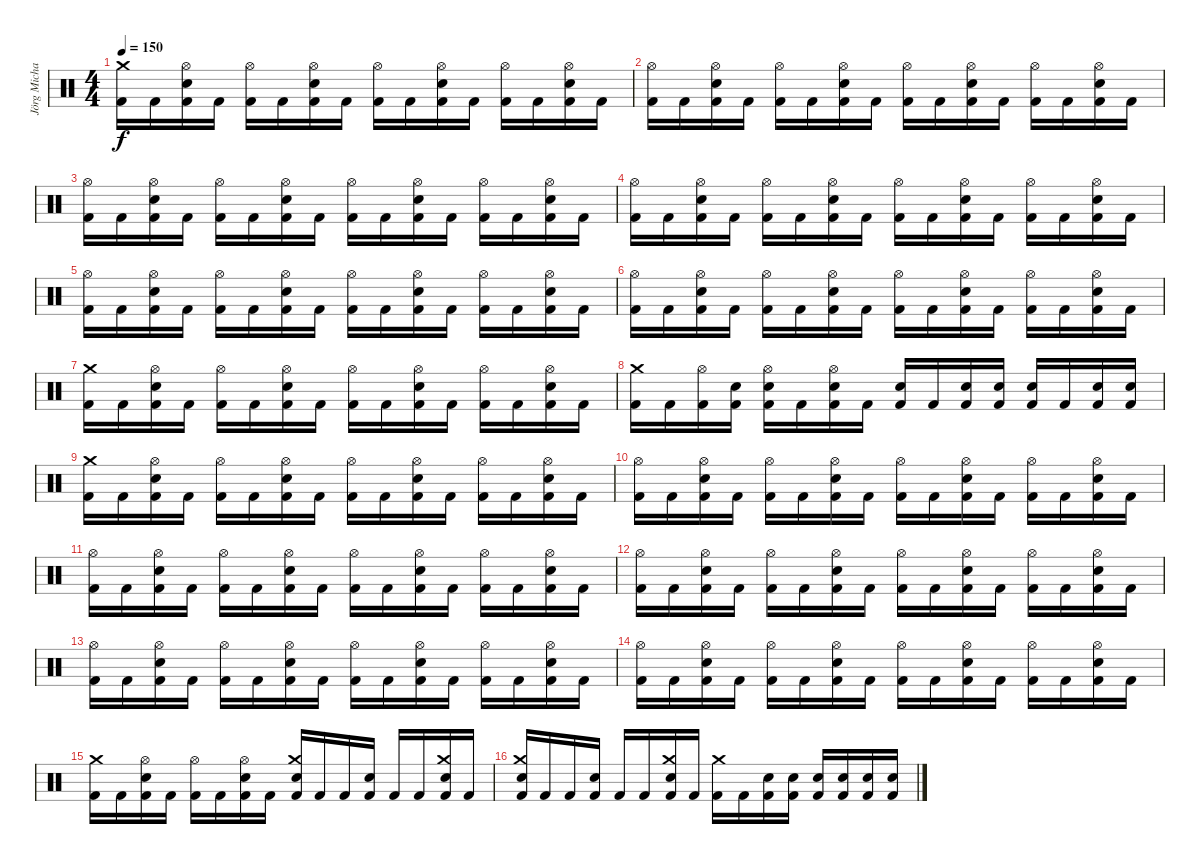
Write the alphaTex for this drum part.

\track ("Jörg Michael" "Jörg Micha") {instrument percussion}
\staff {score}
\articulation defaults
\ts (4 4)
\tempo 150
\clef neutral
\ks c
("Kick (hit) 2" "Crash medium (hit)").16{dy f} "Kick (hit) 2".16 ("Kick (hit) 2" "Snare (hit) 2" "Hi-Hat (open)").16 "Kick (hit) 2".16 ("Kick (hit) 2" "Hi-Hat (open)").16 "Kick (hit) 2".16 ("Kick (hit) 2" "Snare (hit) 2" "Hi-Hat (open)").16 "Kick (hit) 2".16 ("Kick (hit) 2" "Hi-Hat (open)").16 "Kick (hit) 2".16 ("Kick (hit) 2" "Snare (hit) 2" "Hi-Hat (open)").16 "Kick (hit) 2".16 ("Kick (hit) 2" "Hi-Hat (open)").16 "Kick (hit) 2".16 ("Kick (hit) 2" "Snare (hit) 2" "Hi-Hat (open)").16 "Kick (hit) 2".16 |
("Hi-Hat (open)" "Kick (hit) 2").16 "Kick (hit) 2".16 ("Kick (hit) 2" "Snare (hit) 2" "Hi-Hat (open)").16 "Kick (hit) 2".16 ("Kick (hit) 2" "Hi-Hat (open)").16 "Kick (hit) 2".16 ("Kick (hit) 2" "Snare (hit) 2" "Hi-Hat (open)").16 "Kick (hit) 2".16 ("Kick (hit) 2" "Hi-Hat (open)").16 "Kick (hit) 2".16 ("Kick (hit) 2" "Snare (hit) 2" "Hi-Hat (open)").16 "Kick (hit) 2".16 ("Kick (hit) 2" "Hi-Hat (open)").16 "Kick (hit) 2".16 ("Kick (hit) 2" "Snare (hit) 2" "Hi-Hat (open)").16 "Kick (hit) 2".16 |
("Hi-Hat (open)" "Kick (hit) 2").16 "Kick (hit) 2".16 ("Kick (hit) 2" "Snare (hit) 2" "Hi-Hat (open)").16 "Kick (hit) 2".16 ("Kick (hit) 2" "Hi-Hat (open)").16 "Kick (hit) 2".16 ("Kick (hit) 2" "Snare (hit) 2" "Hi-Hat (open)").16 "Kick (hit) 2".16 ("Kick (hit) 2" "Hi-Hat (open)").16 "Kick (hit) 2".16 ("Kick (hit) 2" "Snare (hit) 2" "Hi-Hat (open)").16 "Kick (hit) 2".16 ("Kick (hit) 2" "Hi-Hat (open)").16 "Kick (hit) 2".16 ("Kick (hit) 2" "Snare (hit) 2" "Hi-Hat (open)").16 "Kick (hit) 2".16 |
("Hi-Hat (open)" "Kick (hit) 2").16 "Kick (hit) 2".16 ("Kick (hit) 2" "Snare (hit) 2" "Hi-Hat (open)").16 "Kick (hit) 2".16 ("Kick (hit) 2" "Hi-Hat (open)").16 "Kick (hit) 2".16 ("Kick (hit) 2" "Snare (hit) 2" "Hi-Hat (open)").16 "Kick (hit) 2".16 ("Kick (hit) 2" "Hi-Hat (open)").16 "Kick (hit) 2".16 ("Kick (hit) 2" "Snare (hit) 2" "Hi-Hat (open)").16 "Kick (hit) 2".16 ("Kick (hit) 2" "Hi-Hat (open)").16 "Kick (hit) 2".16 ("Kick (hit) 2" "Snare (hit) 2" "Hi-Hat (open)").16 "Kick (hit) 2".16 |
("Hi-Hat (open)" "Kick (hit) 2").16 "Kick (hit) 2".16 ("Kick (hit) 2" "Snare (hit) 2" "Hi-Hat (open)").16 "Kick (hit) 2".16 ("Kick (hit) 2" "Hi-Hat (open)").16 "Kick (hit) 2".16 ("Kick (hit) 2" "Snare (hit) 2" "Hi-Hat (open)").16 "Kick (hit) 2".16 ("Kick (hit) 2" "Hi-Hat (open)").16 "Kick (hit) 2".16 ("Kick (hit) 2" "Snare (hit) 2" "Hi-Hat (open)").16 "Kick (hit) 2".16 ("Kick (hit) 2" "Hi-Hat (open)").16 "Kick (hit) 2".16 ("Kick (hit) 2" "Snare (hit) 2" "Hi-Hat (open)").16 "Kick (hit) 2".16 |
("Hi-Hat (open)" "Kick (hit) 2").16 "Kick (hit) 2".16 ("Kick (hit) 2" "Snare (hit) 2" "Hi-Hat (open)").16 "Kick (hit) 2".16 ("Kick (hit) 2" "Hi-Hat (open)").16 "Kick (hit) 2".16 ("Kick (hit) 2" "Snare (hit) 2" "Hi-Hat (open)").16 "Kick (hit) 2".16 ("Kick (hit) 2" "Hi-Hat (open)").16 "Kick (hit) 2".16 ("Kick (hit) 2" "Snare (hit) 2" "Hi-Hat (open)").16 "Kick (hit) 2".16 ("Kick (hit) 2" "Hi-Hat (open)").16 "Kick (hit) 2".16 ("Kick (hit) 2" "Snare (hit) 2" "Hi-Hat (open)").16 "Kick (hit) 2".16 |
("Crash medium (hit)" "Kick (hit) 2").16 "Kick (hit) 2".16 ("Kick (hit) 2" "Snare (hit) 2" "Hi-Hat (open)").16 "Kick (hit) 2".16 ("Kick (hit) 2" "Hi-Hat (open)").16 "Kick (hit) 2".16 ("Kick (hit) 2" "Snare (hit) 2" "Hi-Hat (open)").16 "Kick (hit) 2".16 ("Kick (hit) 2" "Hi-Hat (open)").16 "Kick (hit) 2".16 ("Kick (hit) 2" "Snare (hit) 2" "Hi-Hat (open)").16 "Kick (hit) 2".16 ("Kick (hit) 2" "Hi-Hat (open)").16 "Kick (hit) 2".16 ("Kick (hit) 2" "Snare (hit) 2" "Hi-Hat (open)").16 "Kick (hit) 2".16 |
("Crash medium (hit)" "Kick (hit) 2").16 "Kick (hit) 2".16 ("Hi-Hat (open)" "Kick (hit) 2").16 ("Snare (hit) 2" "Kick (hit) 2").16 ("Snare (hit) 2" "Hi-Hat (open)" "Kick (hit) 2").16 "Kick (hit) 2".16 ("Snare (hit) 2" "Hi-Hat (open)" "Kick (hit) 2").16 "Kick (hit) 2".16 ("Snare (hit) 2" "Kick (hit) 2").16 "Kick (hit) 2".16 ("Snare (hit) 2" "Kick (hit) 2").16 ("Snare (hit) 2" "Kick (hit) 2").16 ("Snare (hit) 2" "Kick (hit) 2").16 "Kick (hit) 2".16 ("Snare (hit) 2" "Kick (hit) 2").16 ("Snare (hit) 2" "Kick (hit) 2").16 |
("Crash medium (hit)" "Kick (hit) 2").16 "Kick (hit) 2".16 ("Snare (hit) 2" "Hi-Hat (open)" "Kick (hit) 2").16 "Kick (hit) 2".16 ("Hi-Hat (open)" "Kick (hit) 2").16 "Kick (hit) 2".16 ("Snare (hit) 2" "Hi-Hat (open)" "Kick (hit) 2").16 "Kick (hit) 2".16 ("Hi-Hat (open)" "Kick (hit) 2").16 "Kick (hit) 2".16 ("Snare (hit) 2" "Hi-Hat (open)" "Kick (hit) 2").16 "Kick (hit) 2".16 ("Hi-Hat (open)" "Kick (hit) 2").16 "Kick (hit) 2".16 ("Snare (hit) 2" "Hi-Hat (open)" "Kick (hit) 2").16 "Kick (hit) 2".16 |
("Hi-Hat (open)" "Kick (hit) 2").16 "Kick (hit) 2".16 ("Snare (hit) 2" "Hi-Hat (open)" "Kick (hit) 2").16 "Kick (hit) 2".16 ("Hi-Hat (open)" "Kick (hit) 2").16 "Kick (hit) 2".16 ("Snare (hit) 2" "Hi-Hat (open)" "Kick (hit) 2").16 "Kick (hit) 2".16 ("Hi-Hat (open)" "Kick (hit) 2").16 "Kick (hit) 2".16 ("Snare (hit) 2" "Hi-Hat (open)" "Kick (hit) 2").16 "Kick (hit) 2".16 ("Hi-Hat (open)" "Kick (hit) 2").16 "Kick (hit) 2".16 ("Snare (hit) 2" "Hi-Hat (open)" "Kick (hit) 2").16 "Kick (hit) 2".16 |
("Hi-Hat (open)" "Kick (hit) 2").16 "Kick (hit) 2".16 ("Snare (hit) 2" "Hi-Hat (open)" "Kick (hit) 2").16 "Kick (hit) 2".16 ("Hi-Hat (open)" "Kick (hit) 2").16 "Kick (hit) 2".16 ("Snare (hit) 2" "Hi-Hat (open)" "Kick (hit) 2").16 "Kick (hit) 2".16 ("Hi-Hat (open)" "Kick (hit) 2").16 "Kick (hit) 2".16 ("Snare (hit) 2" "Hi-Hat (open)" "Kick (hit) 2").16 "Kick (hit) 2".16 ("Hi-Hat (open)" "Kick (hit) 2").16 "Kick (hit) 2".16 ("Snare (hit) 2" "Hi-Hat (open)" "Kick (hit) 2").16 "Kick (hit) 2".16 |
("Hi-Hat (open)" "Kick (hit) 2").16 "Kick (hit) 2".16 ("Snare (hit) 2" "Hi-Hat (open)" "Kick (hit) 2").16 "Kick (hit) 2".16 ("Hi-Hat (open)" "Kick (hit) 2").16 "Kick (hit) 2".16 ("Snare (hit) 2" "Hi-Hat (open)" "Kick (hit) 2").16 "Kick (hit) 2".16 ("Hi-Hat (open)" "Kick (hit) 2").16 "Kick (hit) 2".16 ("Snare (hit) 2" "Hi-Hat (open)" "Kick (hit) 2").16 "Kick (hit) 2".16 ("Hi-Hat (open)" "Kick (hit) 2").16 "Kick (hit) 2".16 ("Snare (hit) 2" "Hi-Hat (open)" "Kick (hit) 2").16 "Kick (hit) 2".16 |
("Hi-Hat (open)" "Kick (hit) 2").16 "Kick (hit) 2".16 ("Snare (hit) 2" "Hi-Hat (open)" "Kick (hit) 2").16 "Kick (hit) 2".16 ("Hi-Hat (open)" "Kick (hit) 2").16 "Kick (hit) 2".16 ("Snare (hit) 2" "Hi-Hat (open)" "Kick (hit) 2").16 "Kick (hit) 2".16 ("Hi-Hat (open)" "Kick (hit) 2").16 "Kick (hit) 2".16 ("Snare (hit) 2" "Hi-Hat (open)" "Kick (hit) 2").16 "Kick (hit) 2".16 ("Hi-Hat (open)" "Kick (hit) 2").16 "Kick (hit) 2".16 ("Snare (hit) 2" "Hi-Hat (open)" "Kick (hit) 2").16 "Kick (hit) 2".16 |
("Hi-Hat (open)" "Kick (hit) 2").16 "Kick (hit) 2".16 ("Snare (hit) 2" "Hi-Hat (open)" "Kick (hit) 2").16 "Kick (hit) 2".16 ("Hi-Hat (open)" "Kick (hit) 2").16 "Kick (hit) 2".16 ("Snare (hit) 2" "Hi-Hat (open)" "Kick (hit) 2").16 "Kick (hit) 2".16 ("Hi-Hat (open)" "Kick (hit) 2").16 "Kick (hit) 2".16 ("Snare (hit) 2" "Hi-Hat (open)" "Kick (hit) 2").16 "Kick (hit) 2".16 ("Hi-Hat (open)" "Kick (hit) 2").16 "Kick (hit) 2".16 ("Snare (hit) 2" "Hi-Hat (open)" "Kick (hit) 2").16 "Kick (hit) 2".16 |
("Kick (hit) 2" "Crash medium (hit)").16 "Kick (hit) 2".16 ("Snare (hit) 2" "Kick (hit) 2" "Hi-Hat (open)").16 "Kick (hit) 2".16 ("Kick (hit) 2" "Hi-Hat (open)").16 "Kick (hit) 2".16 ("Snare (hit) 2" "Kick (hit) 2" "Hi-Hat (open)").16 "Kick (hit) 2".16 ("Snare (hit) 2" "Kick (hit) 2" "Crash medium (hit)").16 "Kick (hit) 2".16 "Kick (hit) 2".16 ("Snare (hit) 2" "Kick (hit) 2").16 "Kick (hit) 2".16 "Kick (hit) 2".16 ("Snare (hit) 2" "Kick (hit) 2" "Crash medium (hit)").16 "Kick (hit) 2".16 |
("Snare (hit) 2" "Crash medium (hit)" "Kick (hit) 2").16 "Kick (hit) 2".16 "Kick (hit) 2".16 ("Snare (hit) 2" "Kick (hit) 2").16 "Kick (hit) 2".16 "Kick (hit) 2".16 ("Crash medium (hit)" "Snare (hit) 2" "Kick (hit) 2").16 "Kick (hit) 2".16 ("Crash medium (hit)" "Kick (hit) 2").16 "Kick (hit) 2".16 ("Snare (hit) 2" "Kick (hit) 2").16 ("Snare (hit) 2" "Kick (hit) 2").16 ("Snare (hit) 2" "Kick (hit) 2").16 ("Snare (hit) 2" "Kick (hit) 2").16 ("Snare (hit) 2" "Kick (hit) 2").16 ("Snare (hit) 2" "Kick (hit) 2").16
